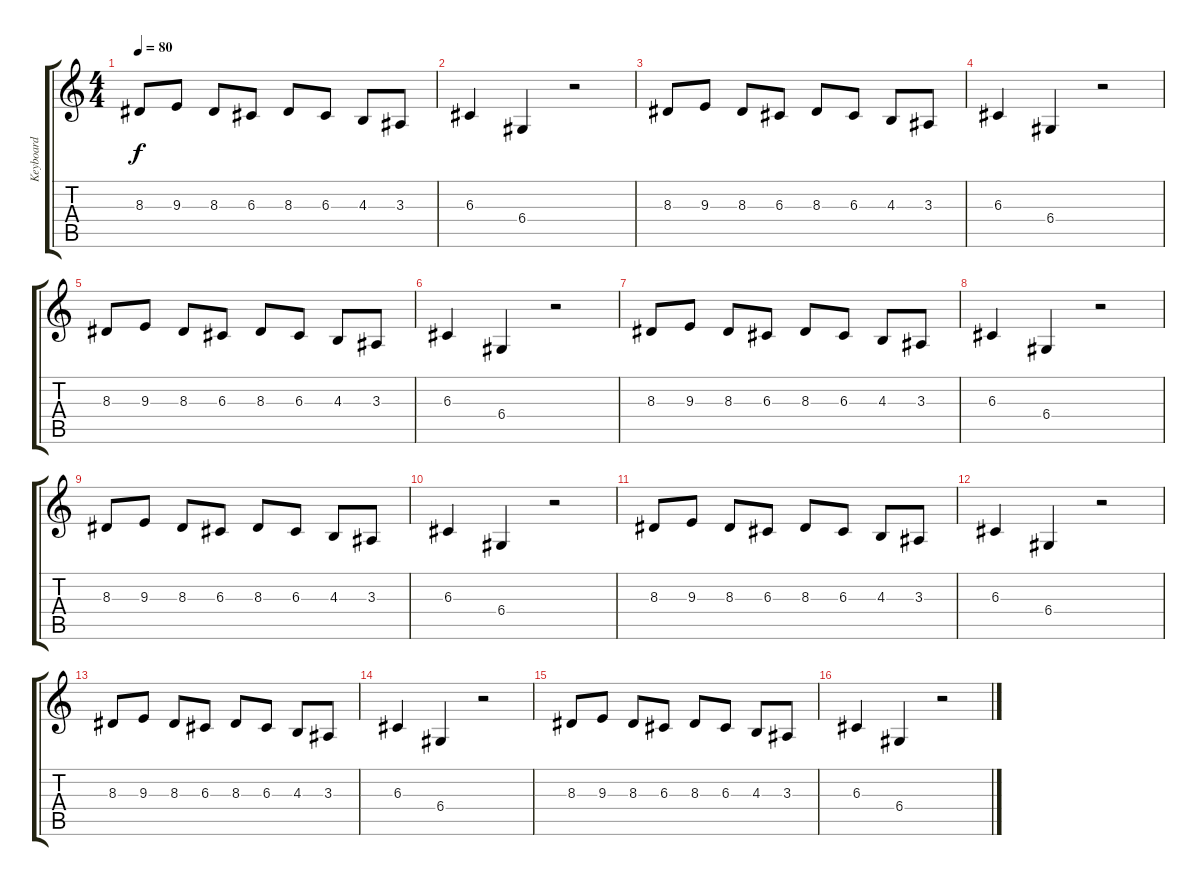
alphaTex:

\track ("Keyboard" "Keyboard") {instrument lead2sawtooth}
\staff {score tabs}
\tuning (E4 B3 G3 D3 A2 E2) {hide}
\ts (4 4)
\tempo 80
\clef g2
\ks c
8.3.8{dy f instrument fx7echoes} 9.3.8 8.3.8 6.3.8 8.3.8 6.3.8 4.3.8 3.3.8 |
6.3.4 6.4.4 r.2 |
8.3.8{instrument fx7echoes} 9.3.8 8.3.8 6.3.8 8.3.8 6.3.8 4.3.8 3.3.8 |
6.3.4 6.4.4 r.2 |
8.3.8{instrument fx7echoes} 9.3.8 8.3.8 6.3.8 8.3.8 6.3.8 4.3.8 3.3.8 |
6.3.4 6.4.4 r.2 |
8.3.8{instrument fx7echoes} 9.3.8 8.3.8 6.3.8 8.3.8 6.3.8 4.3.8 3.3.8 |
6.3.4 6.4.4 r.2 |
8.3.8{instrument fx7echoes} 9.3.8 8.3.8 6.3.8 8.3.8 6.3.8 4.3.8 3.3.8 |
6.3.4 6.4.4 r.2 |
8.3.8{instrument fx7echoes} 9.3.8 8.3.8 6.3.8 8.3.8 6.3.8 4.3.8 3.3.8 |
6.3.4 6.4.4 r.2 |
8.3.8{instrument fx7echoes} 9.3.8 8.3.8 6.3.8 8.3.8 6.3.8 4.3.8 3.3.8 |
6.3.4 6.4.4 r.2 |
8.3.8{instrument fx7echoes} 9.3.8 8.3.8 6.3.8 8.3.8 6.3.8 4.3.8 3.3.8 |
6.3.4 6.4.4 r.2
